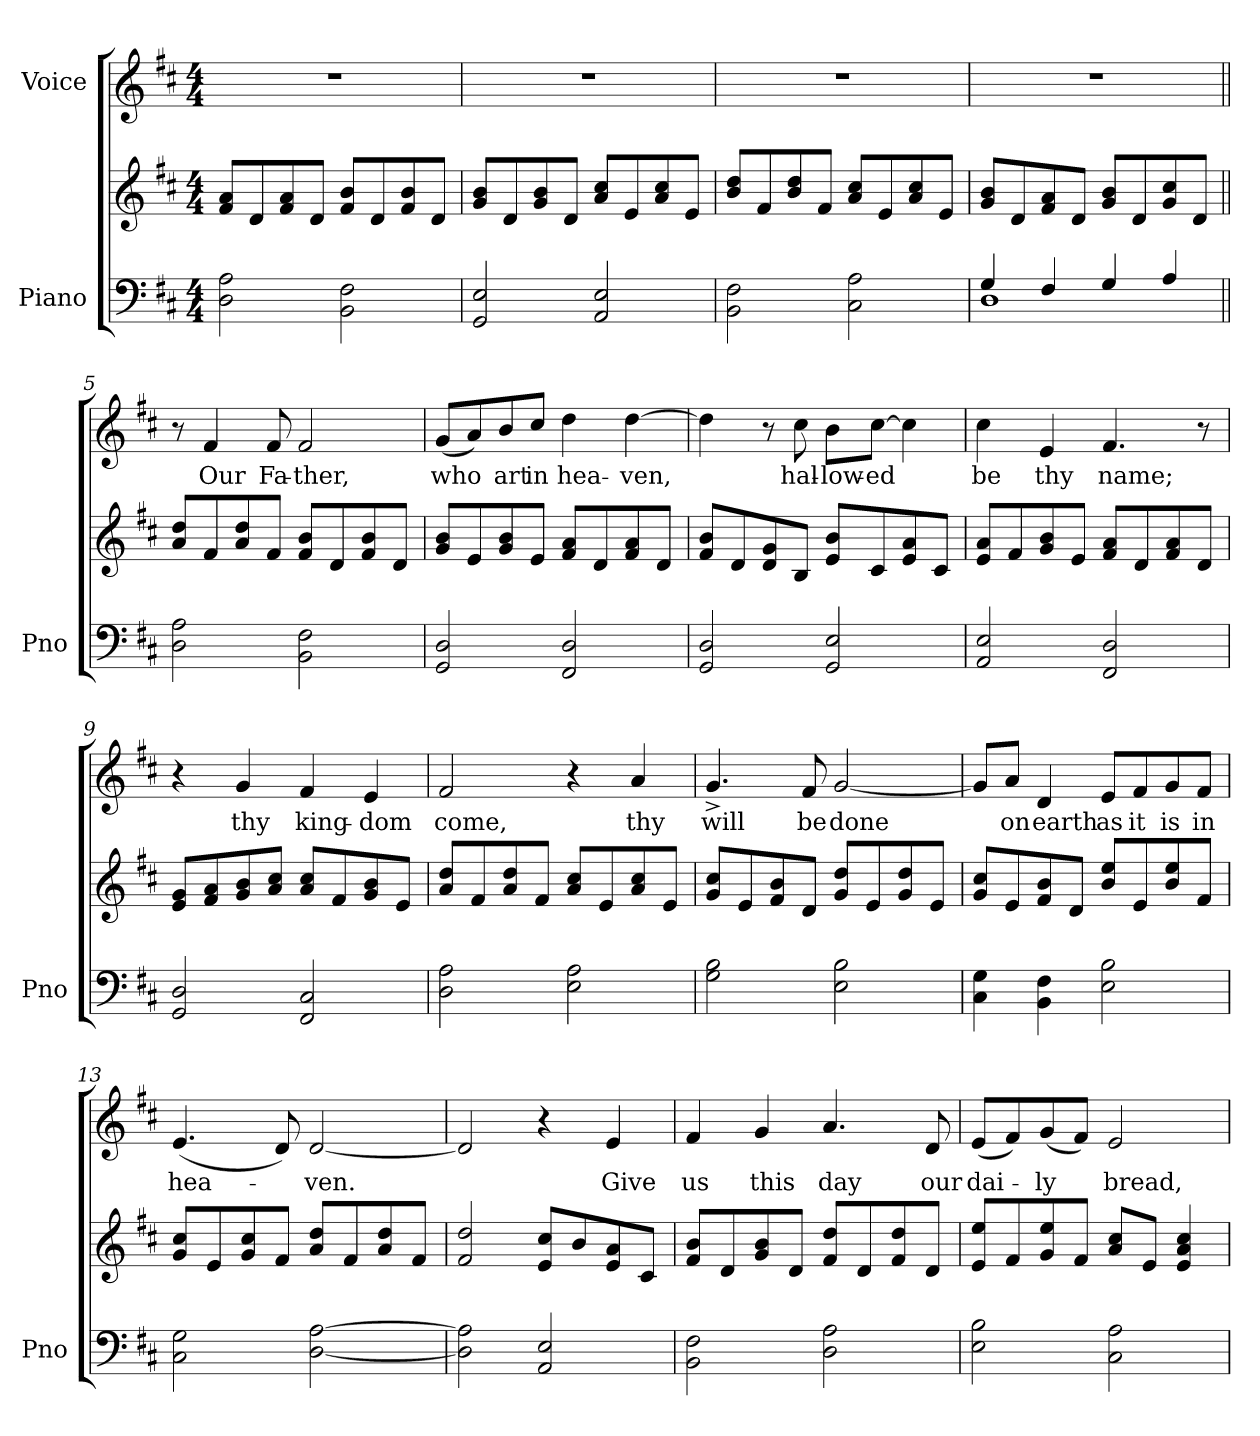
**kern	**kern	**kern	**text
*part2	*part2	*part1	*part1
*staff3	*staff2	*staff1	*staff1
*I"Piano	*	*I"Voice	*
*I'Pno	*	*	*
*clefF4	*clefG2	*clefG2	*
*k[f#c#]	*k[f#c#]	*k[f#c#]	*
*M4/4	*M4/4	*M4/4	*
*MM50	*MM50	*MM50	*
=1	=1	=1	=1
2D\ 2A\	8f#/ 8a/L	1r	.
.	8d/	.	.
.	8f#/ 8a/	.	.
.	8d/J	.	.
2BB\ 2F#\	8f#/ 8b/L	.	.
.	8d/	.	.
.	8f#/ 8b/	.	.
.	8d/J	.	.
=2	=2	=2	=2
2GG/ 2E/	8g/ 8b/L	1r	.
.	8d/	.	.
.	8g/ 8b/	.	.
.	8d/J	.	.
2AA/ 2E/	8a/ 8cc#/L	.	.
.	8e/	.	.
.	8a/ 8cc#/	.	.
.	8e/J	.	.
=3	=3	=3	=3
2BB\ 2F#\	8b/ 8dd/L	1r	.
.	8f#/	.	.
.	8b/ 8dd/	.	.
.	8f#/J	.	.
2C#\ 2A\	8a/ 8cc#/L	.	.
.	8e/	.	.
.	8a/ 8cc#/	.	.
.	8e/J	.	.
=4	=4	=4	=4
*^	*	*	*
4G/	1D	8g/ 8b/L	1r	.
.	.	8d/	.	.
4F#/	.	8f#/ 8a/	.	.
.	.	8d/J	.	.
4G/	.	8g/ 8b/L	.	.
.	.	8d/	.	.
4A/	.	8g/ 8cc#/	.	.
.	.	8d/J	.	.
*v	*v	*	*	*
!!LO:LB:g=z
=5||	=5||	=5||	=5||
2D\ 2A\	8a/ 8dd/L	8r	.
.	8f#/	4f#/	Our
.	8a/ 8dd/	.	.
.	8f#/J	8f#/	Fa-
2BB\ 2F#\	8f#/ 8b/L	2f#/	-ther,
.	8d/	.	.
.	8f#/ 8b/	.	.
.	8d/J	.	.
=6	=6	=6	=6
2GG/ 2D/	8g/ 8b/L	(<8g/L	who
.	8e/	8a/)	.
.	8g/ 8b/	8b/	art
.	8e/J	8cc#/J	in
2FF#/ 2D/	8f#/ 8a/L	4dd\	hea-
.	8d/	.	.
.	8f#/ 8a/	[4dd\	ven,
.	8d/J	.	.
=7	=7	=7	=7
2GG/ 2D/	8f#/ 8b/L	4dd\]	.
.	8d/	.	.
.	8d/ 8g/	8r	.
.	8B/J	8cc#\	hal-
2GG/ 2E/	8e/ 8b/L	8b\L	-low-
.	8c#/	[8cc#\J	-ed
.	8e/ 8a/	4cc#\]	.
.	8c#/J	.	.
=8	=8	=8	=8
2AA/ 2E/	8e/ 8a/L	4cc#\	be
.	8f#/	.	.
.	8g/ 8b/	4e/	thy
.	8e/J	.	.
2FF#/ 2D/	8f#/ 8a/L	4.f#/	name;
.	8d/	.	.
.	8f#/ 8a/	.	.
.	8d/J	8r	.
!!LO:LB:g=z
=9	=9	=9	=9
2GG/ 2D/	8e/ 8g/L	4r	.
.	8f#/ 8a/	.	.
.	8g/ 8b/	4g/	thy
.	8a/ 8cc#/J	.	.
2FF#/ 2C#/	8a/ 8cc#/L	4f#/	king-
.	8f#/	.	.
.	8g/ 8b/	4e/	-dom
.	8e/J	.	.
=10	=10	=10	=10
2D\ 2A\	8a/ 8dd/L	2f#/	come,
.	8f#/	.	.
.	8a/ 8dd/	.	.
.	8f#/J	.	.
2E\ 2A\	8a/ 8cc#/L	4r	.
.	8e/	.	.
.	8a/ 8cc#/	4a/	thy
.	8e/J	.	.
=11	=11	=11	=11
2G\ 2B\	8g/ 8cc#/L	4.g^/	will
.	8e/	.	.
.	8f#/ 8b/	.	.
.	8d/J	8f#/	be
2E\ 2B\	8g/ 8dd/L	[2g/	done
.	8e/	.	.
.	8g/ 8dd/	.	.
.	8e/J	.	.
=12	=12	=12	=12
4C#\ 4G\	8g/ 8cc#/L	8g/L]	.
.	8e/	8a/J	on
4BB\ 4F#\	8f#/ 8b/	4d/	earth
.	8d/J	.	.
2E\ 2B\	8b/ 8ee/L	8e/L	as
.	8e/	8f#/	it
.	8b/ 8ee/	8g/	is
.	8f#/J	8f#/J	in
=13	=13	=13	=13
2C#\ 2G\	8g/ 8cc#/L	(<4.e/	hea-
.	8e/	.	.
.	8g/ 8cc#/	.	.
.	8f#/J	8d/)	.
[2D\ [2A\	8a/ 8dd/L	[2d/	-ven.
.	8f#/	.	.
.	8a/ 8dd/	.	.
.	8f#/J	.	.
!!LO:PB:g=z
=14	=14	=14	=14
2D\] 2A\]	2f#/ 2dd/	2d/]	.
2AA/ 2E/	8e/ 8cc#/L	4r	.
.	8b/	.	.
.	8e/ 8a/	4e/	Give
.	8c#/J	.	.
=15	=15	=15	=15
2BB\ 2F#\	8f#/ 8b/L	4f#/	us
.	8d/	.	.
.	8g/ 8b/	4g/	this
.	8d/J	.	.
2D\ 2A\	8f#/ 8dd/L	4.a/	day
.	8d/	.	.
.	8f#/ 8dd/	.	.
.	8d/J	8d/	our
=16	=16	=16	=16
2E\ 2B\	8e/ 8ee/L	(<8e/L	dai-
.	8f#/	8f#/)	.
.	8g/ 8ee/	(<8g/	ly
.	8f#/J	8f#/J)	.
2C#\ 2A\	8a/ 8cc#/L	2e/	bread,
.	8e/J	.	.
.	4e/ 4a/ 4cc#/	.	.
=	=	=	=
*-	*-	*-	*-
